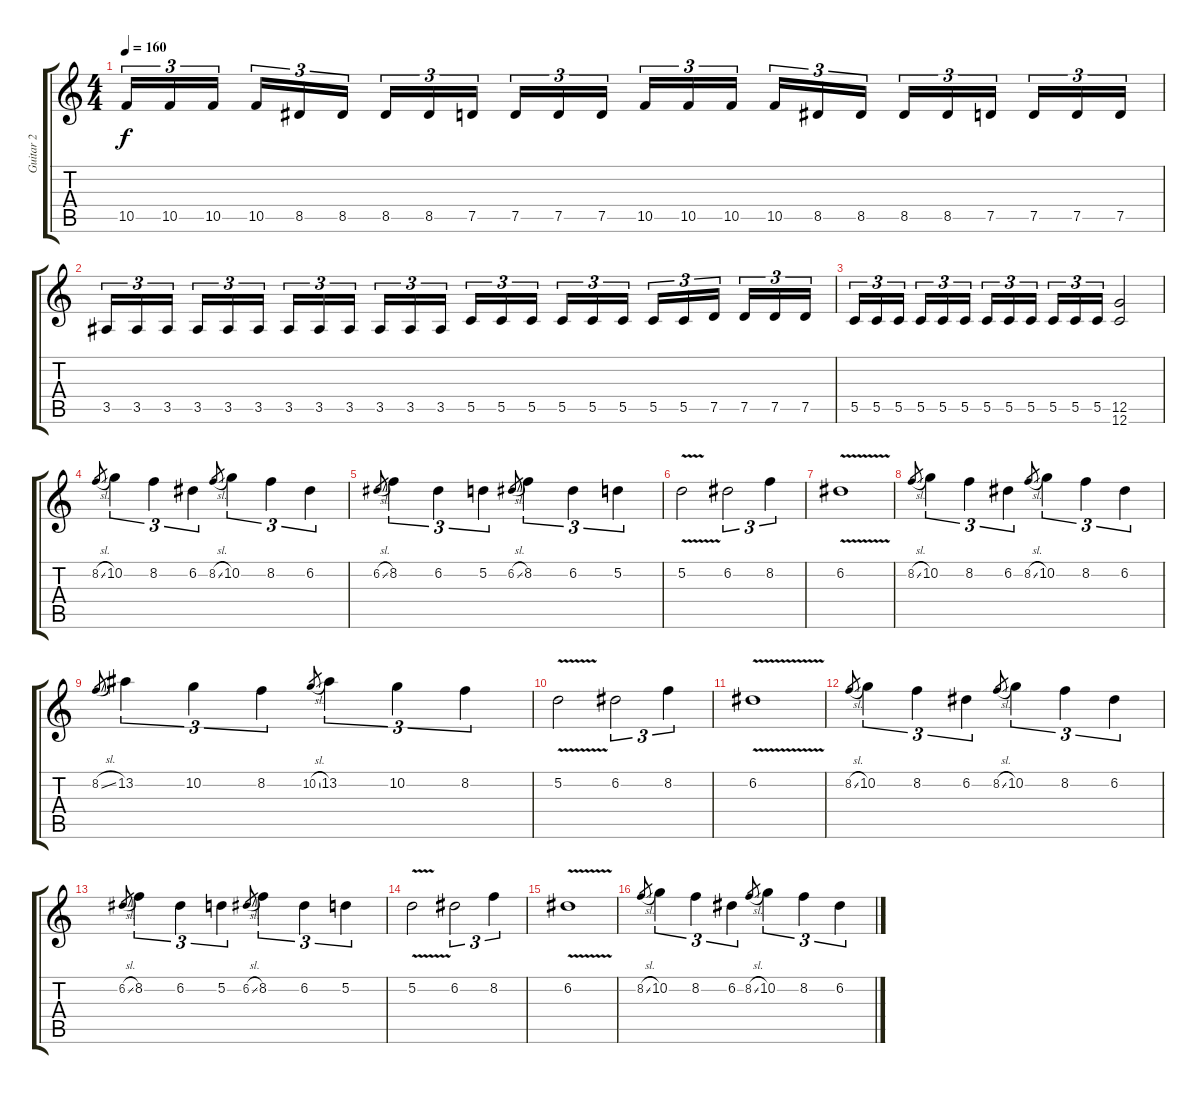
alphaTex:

\track ("Guitar 2" "Guitar 2") {instrument distortionguitar}
\staff {score tabs}
\tuning (D4 A3 F3 C3 G2 C2) {hide}
\ts (4 4)
\tempo 160
\clef g2
\ks c
10.5.16{tu (3 2) dy f} 10.5.16{tu (3 2)} 10.5.16{tu (3 2)} 10.5.16{tu (3 2)} 8.5.16{tu (3 2)} 8.5.16{tu (3 2)} 8.5.16{tu (3 2)} 8.5.16{tu (3 2)} 7.5.16{tu (3 2)} 7.5.16{tu (3 2)} 7.5.16{tu (3 2)} 7.5.16{tu (3 2)} 10.5.16{tu (3 2)} 10.5.16{tu (3 2)} 10.5.16{tu (3 2)} 10.5.16{tu (3 2)} 8.5.16{tu (3 2)} 8.5.16{tu (3 2)} 8.5.16{tu (3 2)} 8.5.16{tu (3 2)} 7.5.16{tu (3 2)} 7.5.16{tu (3 2)} 7.5.16{tu (3 2)} 7.5.16{tu (3 2)} |
3.5.16{tu (3 2)} 3.5.16{tu (3 2)} 3.5.16{tu (3 2)} 3.5.16{tu (3 2)} 3.5.16{tu (3 2)} 3.5.16{tu (3 2)} 3.5.16{tu (3 2)} 3.5.16{tu (3 2)} 3.5.16{tu (3 2)} 3.5.16{tu (3 2)} 3.5.16{tu (3 2)} 3.5.16{tu (3 2)} 5.5.16{tu (3 2)} 5.5.16{tu (3 2)} 5.5.16{tu (3 2)} 5.5.16{tu (3 2)} 5.5.16{tu (3 2)} 5.5.16{tu (3 2)} 5.5.16{tu (3 2)} 5.5.16{tu (3 2)} 7.5.16{tu (3 2)} 7.5.16{tu (3 2)} 7.5.16{tu (3 2)} 7.5.16{tu (3 2)} |
5.5.16{tu (3 2)} 5.5.16{tu (3 2)} 5.5.16{tu (3 2)} 5.5.16{tu (3 2)} 5.5.16{tu (3 2)} 5.5.16{tu (3 2)} 5.5.16{tu (3 2)} 5.5.16{tu (3 2)} 5.5.16{tu (3 2)} 5.5.16{tu (3 2)} 5.5.16{tu (3 2)} 5.5.16{tu (3 2)} (12.5 12.6).2 |
8.2{sl}.8{gr} 10.2.4{tu (3 2)} 8.2.4{tu (3 2)} 6.2.4{tu (3 2)} 8.2{sl}.8{gr} 10.2.4{tu (3 2)} 8.2.4{tu (3 2)} 6.2.4{tu (3 2)} |
6.2{sl}.8{gr} 8.2.4{tu (3 2)} 6.2.4{tu (3 2)} 5.2.4{tu (3 2)} 6.2{sl}.8{gr} 8.2.4{tu (3 2)} 6.2.4{tu (3 2)} 5.2.4{tu (3 2)} |
5.2{v}.2 6.2.2{tu (3 2)} 8.2.4{tu (3 2)} |
6.2{v}.1 |
8.2{sl}.8{gr} 10.2.4{tu (3 2)} 8.2.4{tu (3 2)} 6.2.4{tu (3 2)} 8.2{sl}.8{gr} 10.2.4{tu (3 2)} 8.2.4{tu (3 2)} 6.2.4{tu (3 2)} |
8.2{sl}.8{gr} 13.2.4{tu (3 2)} 10.2.4{tu (3 2)} 8.2.4{tu (3 2)} 10.2{sl}.8{gr} 13.2.4{tu (3 2)} 10.2.4{tu (3 2)} 8.2.4{tu (3 2)} |
5.2{v}.2 6.2.2{tu (3 2)} 8.2.4{tu (3 2)} |
6.2{v}.1 |
8.2{sl}.8{gr} 10.2.4{tu (3 2)} 8.2.4{tu (3 2)} 6.2.4{tu (3 2)} 8.2{sl}.8{gr} 10.2.4{tu (3 2)} 8.2.4{tu (3 2)} 6.2.4{tu (3 2)} |
6.2{sl}.8{gr} 8.2.4{tu (3 2)} 6.2.4{tu (3 2)} 5.2.4{tu (3 2)} 6.2{sl}.8{gr} 8.2.4{tu (3 2)} 6.2.4{tu (3 2)} 5.2.4{tu (3 2)} |
5.2{v}.2 6.2.2{tu (3 2)} 8.2.4{tu (3 2)} |
6.2{v}.1 |
8.2{sl}.8{gr} 10.2.4{tu (3 2)} 8.2.4{tu (3 2)} 6.2.4{tu (3 2)} 8.2{sl}.8{gr} 10.2.4{tu (3 2)} 8.2.4{tu (3 2)} 6.2.4{tu (3 2)}
